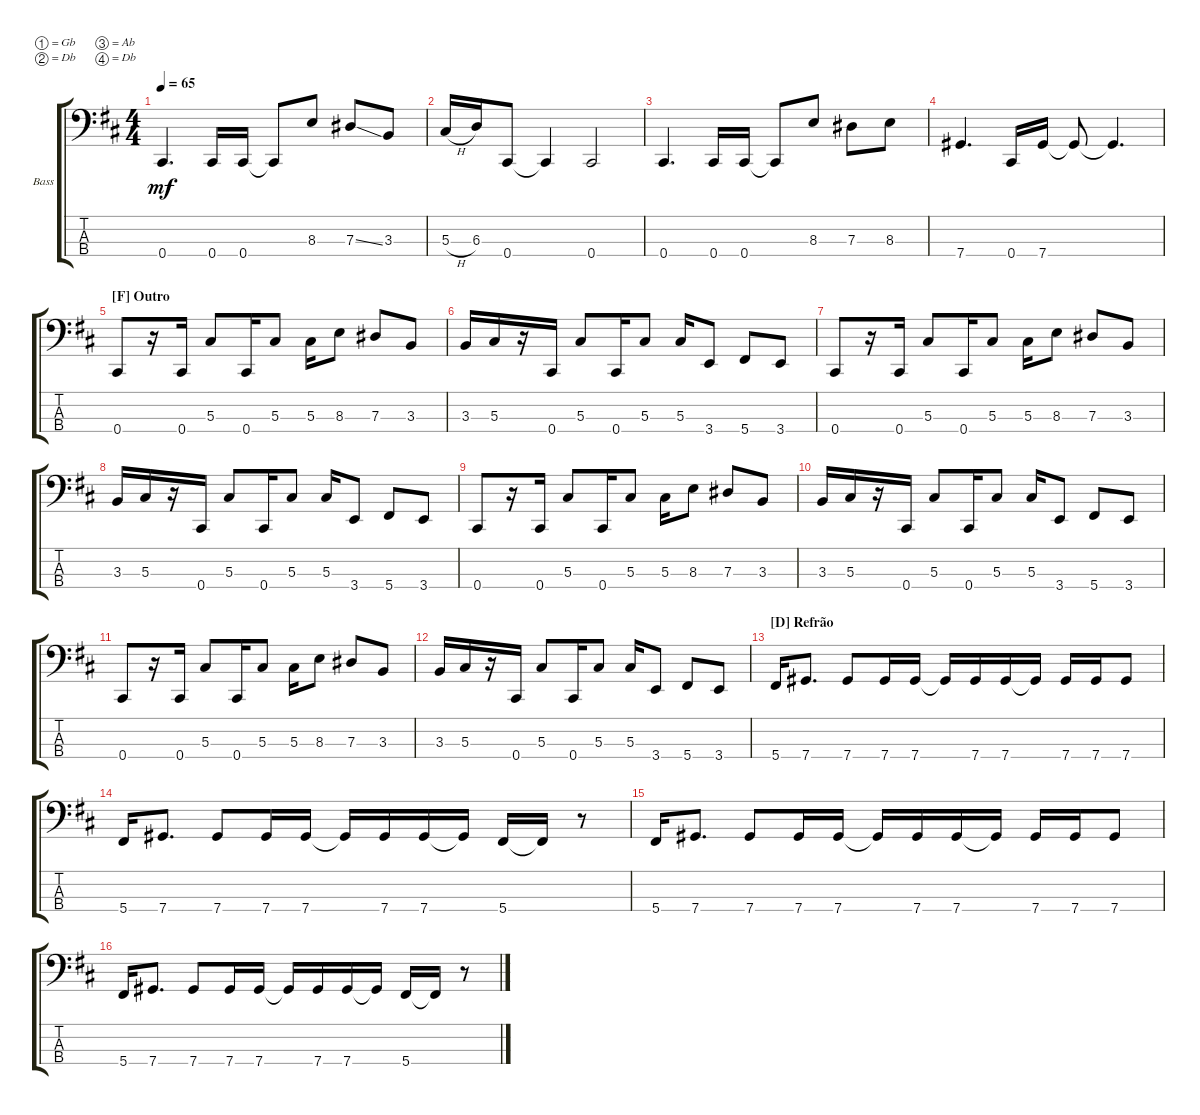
\defaultSystemsLayout 4
\bracketExtendMode groupsimilarinstruments
\firstSystemTrackNameOrientation horizontal
\otherSystemsTrackNameOrientation horizontal
\track ("Baixo" "Bass") {multiBarRest instrument electricbassfinger}
\staff {score tabs}
\tuning (Gb2 Db2 Ab1 Db1)
\ts (4 4)
\tempo 65
\clef f4
\ks d
0.4.4{d dy mf} 0.4.16 0.4.16 0.4{t}.8 8.3.8 7.3{ss}.8 3.3.8 |
5.3{h}.16 6.3.16 0.4.8 0.4{t}.4 0.4.2 |
0.4.4{d} 0.4.16 0.4.16 0.4{t}.8 8.3.8 7.3.8 8.3.8 |
7.4.4{d} 0.4.16 7.4.16 7.4{t}.8 7.4{t}.4{d} |
\section ("F" "Outro")
0.4.8 r.16 0.4.16 5.3.8 0.4.16 5.3.8 5.3.16 8.3.8 7.3.8 3.3.8 |
3.3.16 5.3.16 r.16 0.4.16 5.3.8 0.4.16 5.3.8 5.3.16 3.4.8 5.4.8 3.4.8 |
0.4.8 r.16 0.4.16 5.3.8 0.4.16 5.3.8 5.3.16 8.3.8 7.3.8 3.3.8 |
3.3.16 5.3.16 r.16 0.4.16 5.3.8 0.4.16 5.3.8 5.3.16 3.4.8 5.4.8 3.4.8 |
0.4.8 r.16 0.4.16 5.3.8 0.4.16 5.3.8 5.3.16 8.3.8 7.3.8 3.3.8 |
3.3.16 5.3.16 r.16 0.4.16 5.3.8 0.4.16 5.3.8 5.3.16 3.4.8 5.4.8 3.4.8 |
0.4.8 r.16 0.4.16 5.3.8 0.4.16 5.3.8 5.3.16 8.3.8 7.3.8 3.3.8 |
3.3.16 5.3.16 r.16 0.4.16 5.3.8 0.4.16 5.3.8 5.3.16 3.4.8 5.4.8 3.4.8 |
\section ("D" "Refrão")
5.4.16 7.4.8{d} 7.4.8 7.4.16 7.4.16 7.4{t}.16 7.4.16 7.4.16 7.4{t}.16 7.4.16 7.4.16 7.4.8 |
5.4.16 7.4.8{d} 7.4.8 7.4.16 7.4.16 7.4{t}.16 7.4.16 7.4.16 7.4{t}.16 5.4.16 5.4{t}.16 r.8 |
5.4.16 7.4.8{d} 7.4.8 7.4.16 7.4.16 7.4{t}.16 7.4.16 7.4.16 7.4{t}.16 7.4.16 7.4.16 7.4.8 |
5.4.16 7.4.8{d} 7.4.8 7.4.16 7.4.16 7.4{t}.16 7.4.16 7.4.16 7.4{t}.16 5.4.16 5.4{t}.16 r.8
